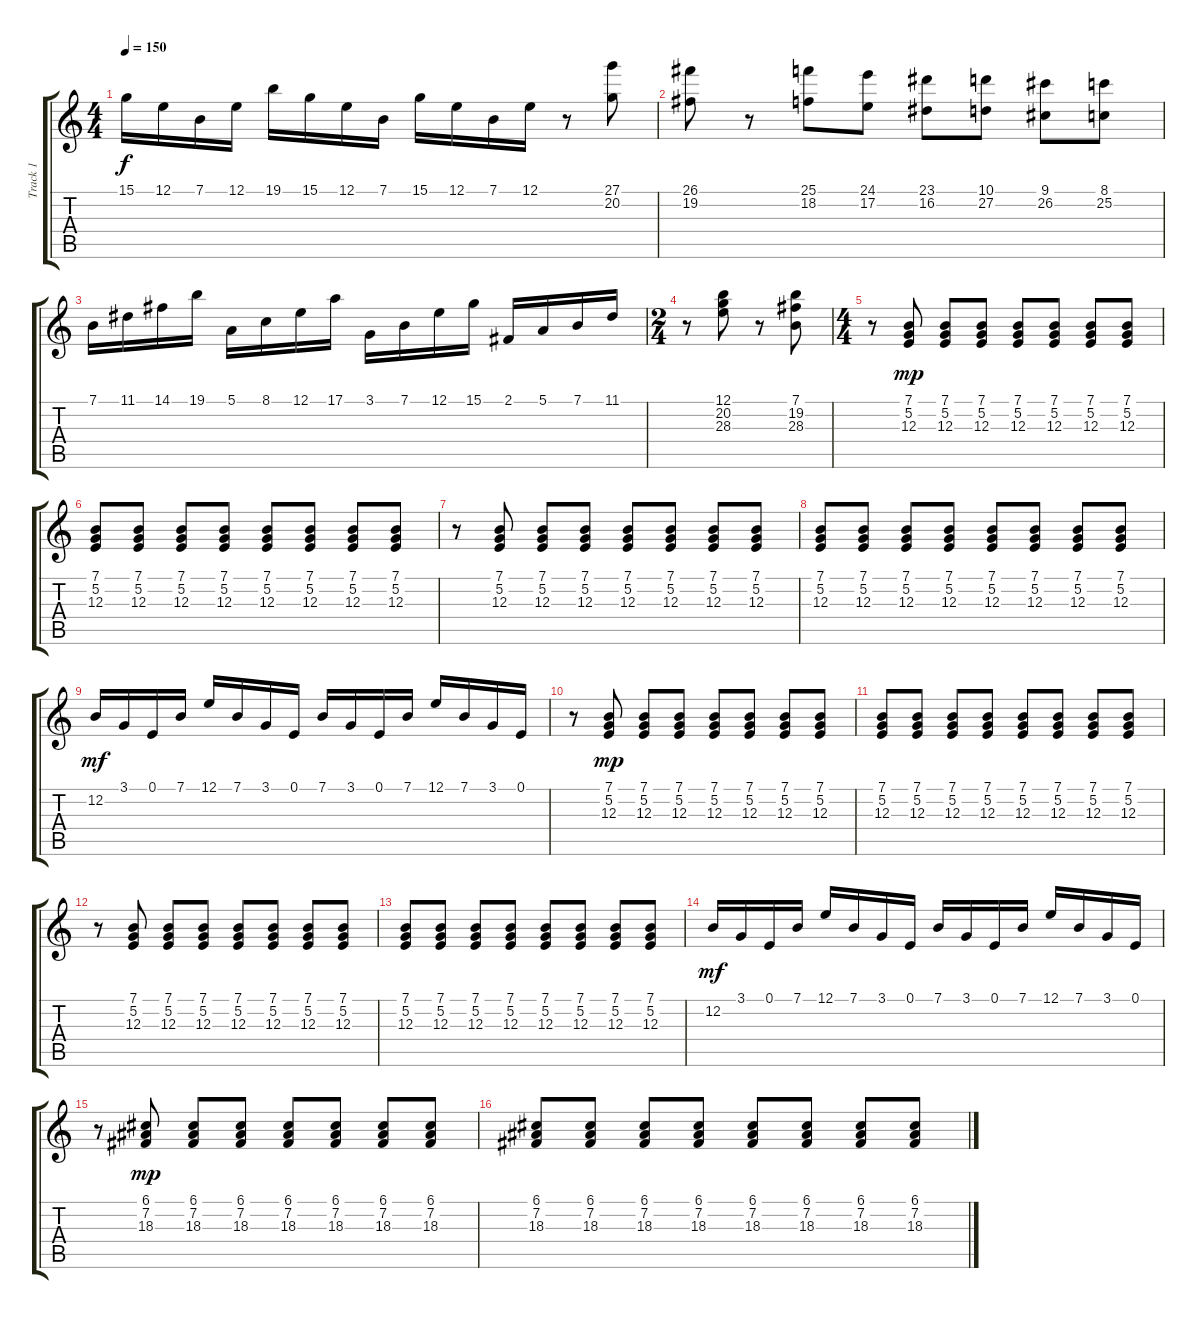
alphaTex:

\track ("Track 1" "Track 1") {instrument acousticgrandpiano}
\staff {score tabs}
\tuning (E4 B3 G3 D3 A2 E2) {hide}
\ts (4 4)
\tempo 150
\clef g2
\ks c
15.1.16{dy f} 12.1.16 7.1.16 12.1.16 19.1.16 15.1.16 12.1.16 7.1.16 15.1.16 12.1.16 7.1.16 12.1.16 r.8 (27.1 20.2).8 |
(26.1 19.2).8 r.8 (25.1 18.2).8 (24.1 17.2).8 (23.1 16.2).8 (10.1 27.2).8 (9.1 26.2).8 (8.1 25.2).8 |
7.1.16 11.1.16 14.1.16 19.1.16 5.1.16 8.1.16 12.1.16 17.1.16 3.1.16 7.1.16 12.1.16 15.1.16 2.1.16 5.1.16 7.1.16 11.1.16 |
\ts (2 4)
r.8 (12.1 20.2 28.3).8 r.8 (7.1 19.2 28.3).8 |
\ts (4 4)
r.8 (7.1 5.2 12.3).8{dy mp} (7.1 5.2 12.3).8 (7.1 5.2 12.3).8 (7.1 5.2 12.3).8 (7.1 5.2 12.3).8 (7.1 5.2 12.3).8 (7.1 5.2 12.3).8 |
(7.1 5.2 12.3).8 (7.1 5.2 12.3).8 (7.1 5.2 12.3).8 (7.1 5.2 12.3).8 (7.1 5.2 12.3).8 (7.1 5.2 12.3).8 (7.1 5.2 12.3).8 (7.1 5.2 12.3).8 |
r.8 (7.1 5.2 12.3).8 (7.1 5.2 12.3).8 (7.1 5.2 12.3).8 (7.1 5.2 12.3).8 (7.1 5.2 12.3).8 (7.1 5.2 12.3).8 (7.1 5.2 12.3).8 |
(7.1 5.2 12.3).8 (7.1 5.2 12.3).8 (7.1 5.2 12.3).8 (7.1 5.2 12.3).8 (7.1 5.2 12.3).8 (7.1 5.2 12.3).8 (7.1 5.2 12.3).8 (7.1 5.2 12.3).8 |
12.2.16{dy mf} 3.1.16 0.1.16 7.1.16 12.1.16 7.1.16 3.1.16 0.1.16 7.1.16 3.1.16 0.1.16 7.1.16 12.1.16 7.1.16 3.1.16 0.1.16 |
r.8 (7.1 5.2 12.3).8{dy mp} (7.1 5.2 12.3).8 (7.1 5.2 12.3).8 (7.1 5.2 12.3).8 (7.1 5.2 12.3).8 (7.1 5.2 12.3).8 (7.1 5.2 12.3).8 |
(7.1 5.2 12.3).8 (7.1 5.2 12.3).8 (7.1 5.2 12.3).8 (7.1 5.2 12.3).8 (7.1 5.2 12.3).8 (7.1 5.2 12.3).8 (7.1 5.2 12.3).8 (7.1 5.2 12.3).8 |
r.8 (7.1 5.2 12.3).8 (7.1 5.2 12.3).8 (7.1 5.2 12.3).8 (7.1 5.2 12.3).8 (7.1 5.2 12.3).8 (7.1 5.2 12.3).8 (7.1 5.2 12.3).8 |
(7.1 5.2 12.3).8 (7.1 5.2 12.3).8 (7.1 5.2 12.3).8 (7.1 5.2 12.3).8 (7.1 5.2 12.3).8 (7.1 5.2 12.3).8 (7.1 5.2 12.3).8 (7.1 5.2 12.3).8 |
12.2.16{dy mf} 3.1.16 0.1.16 7.1.16 12.1.16 7.1.16 3.1.16 0.1.16 7.1.16 3.1.16 0.1.16 7.1.16 12.1.16 7.1.16 3.1.16 0.1.16 |
r.8 (6.1 7.2 18.3).8{dy mp} (6.1 7.2 18.3).8 (6.1 7.2 18.3).8 (6.1 7.2 18.3).8 (6.1 7.2 18.3).8 (6.1 7.2 18.3).8 (6.1 7.2 18.3).8 |
(6.1 7.2 18.3).8 (6.1 7.2 18.3).8 (6.1 7.2 18.3).8 (6.1 7.2 18.3).8 (6.1 7.2 18.3).8 (6.1 7.2 18.3).8 (6.1 7.2 18.3).8 (6.1 7.2 18.3).8
